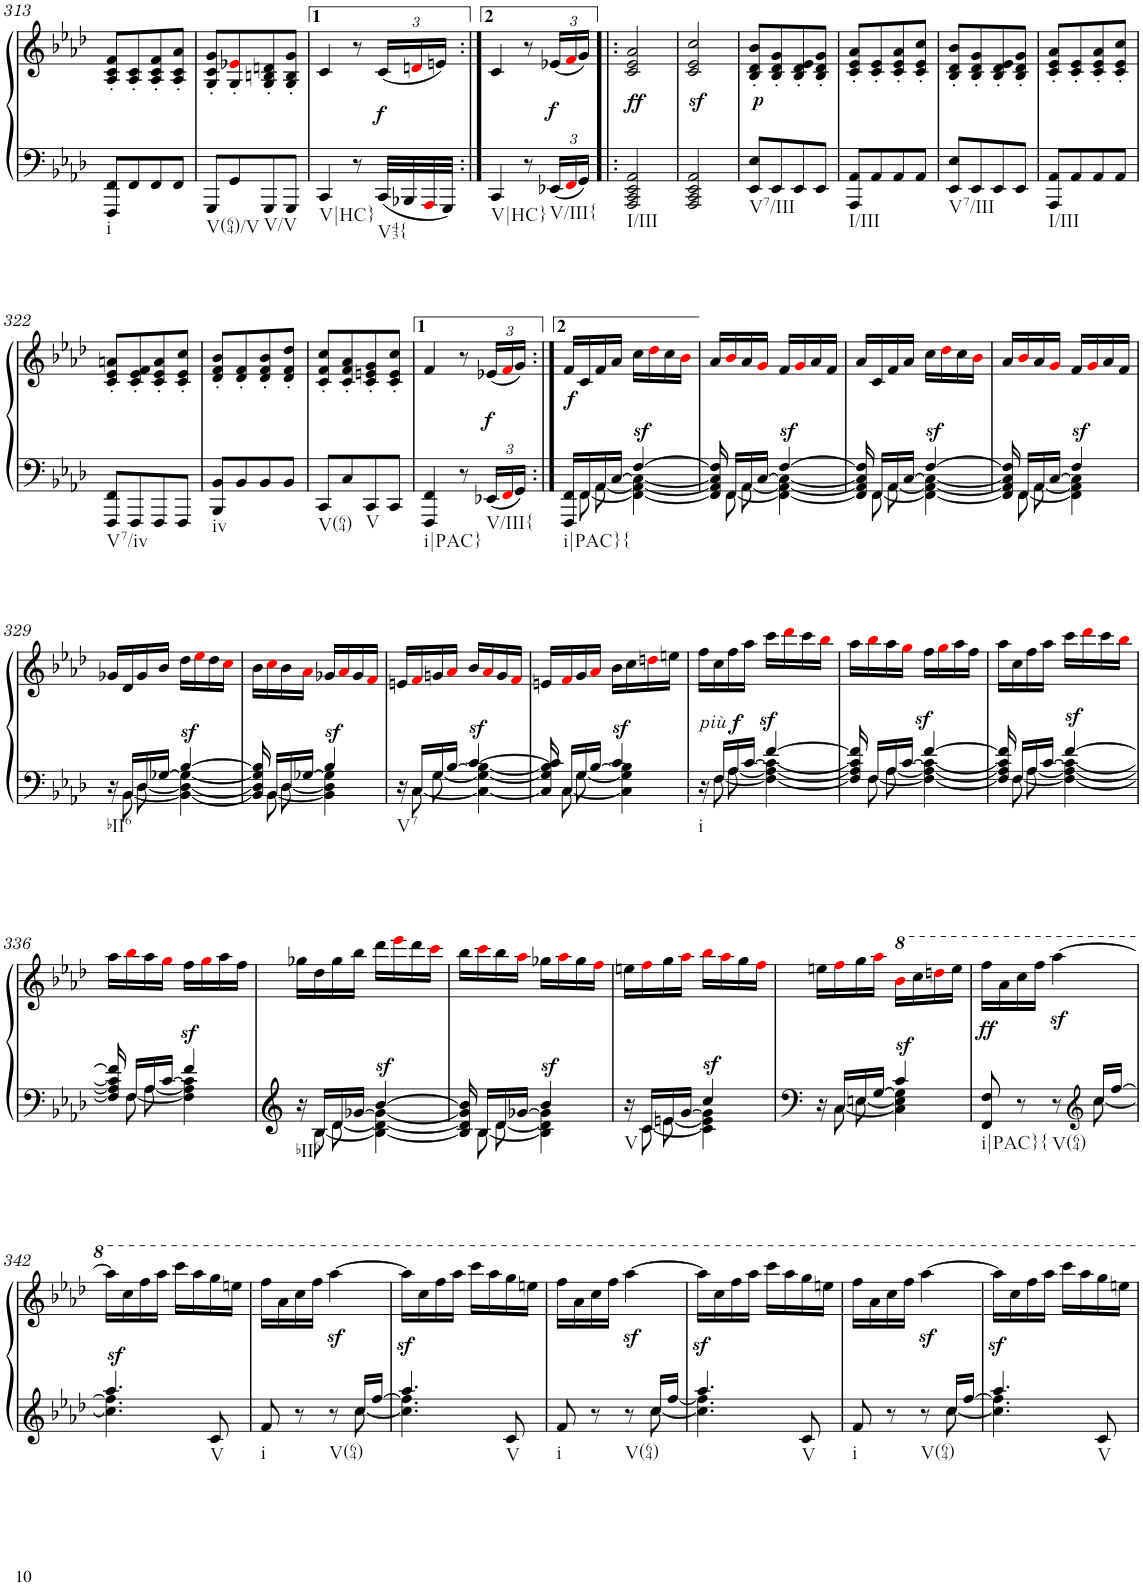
**kern	**kern	**dynam
*part1	*part1	*part1
*staff2	*staff1	*staff1/2
*I"Piano	*	*
*I'Pno.	*	*
!!LO:PB:g=z
*clefF4	*clefG2	*
*k[b-e-a-d-]	*k[b-e-a-d-]	*
*M2/4	*M2/4	*
=313	=313	=313
!LO:TX:b:t=i	!	!
8FFF/ 8FF/L	8A-/' 8c/' 8f/'L	.
8FF/	8A-/' 8c/'	.
8FF/	8A-/' 8c/' 8f/'	.
8FF/J	8A-/' 8c/' 8a-/'J	.
=314	=314	=314
!LO:TX:b:t=V(64)/V	!	!
8GGG/L	8G/' 8c/' 8g/'L	.
8GG/	8G/' 8e-Xi/'	.
!LO:TX:b:t=V/V	!	!
8GGG/	8G/' 8Bn/' 8dn/'	.
8GGG/J	8G/' 8B/' 8g/'J	.
=315	=315	=315
!LO:TX:b:t=V|HC}	!	!
4CC/	4c/	.
8r	8r	.
*	*Xbrackettup	*
!LO:TX:b:t=V43{	!	!
!	!	!LO:DY:b
32CC/LLL	(24c/LL	f
32BBB-X/	.	.
.	24dni/	.
32AAA-i/	.	.
.	24en/JJ)	.
32GGG/JJJ	.	.
=315X9:|!	=315X9:|!	=315X9:|!
!LO:TX:b:t=V|HC}	!	!
4CC/	4c/	.
8r	8r	.
*Xbrackettup	*	*
!LO:TX:b:t=V/III{	!	!
!	!	!LO:DY:b
24EE-X/LL	(24e-X/LL	f
24FFi/	24fi/	.
24GG/JJ	24g/JJ)	.
=316!|:	=316!|:	=316!|:
!LO:TX:b:t=I/III	!	!
!	!	!LO:DY:b
2AAA-/ 2CC/ 2EE-/ 2AA-/	2c/ 2e-/ 2a-/	ff
=317	=317	=317
2AAA-/ 2CC/ 2EE-/ 2AA-/	2c/z< 2e-/z< 2cc/z<	.
=318	=318	=318
!LO:TX:b:t=V7/III	!	!
!	!	!LO:DY:b
8EE-/ 8E-/L	8B-/' 8d-/' 8b-/'L	p
8EE-/	8B-/' 8d-/' 8g/'	.
8EE-/	8B-/' 8d-/' 8e-/'	.
8EE-/J	8B-/' 8d-/' 8g/'J	.
=319	=319	=319
!LO:TX:b:t=I/III	!	!
8AAA-/ 8AA-/L	8c/' 8e-/' 8a-/'L	.
8AA-/	8c/' 8e-/'	.
8AA-/	8c/' 8e-/' 8a-/'	.
8AA-/J	8c/' 8e-/' 8cc/'J	.
=320	=320	=320
!LO:TX:b:t=V7/III	!	!
8EE-/ 8E-/L	8B-/' 8d-/' 8b-/'L	.
8EE-/	8B-/' 8d-/' 8g/'	.
8EE-/	8B-/' 8d-/' 8e-/'	.
8EE-/J	8B-/' 8d-/' 8g/'J	.
=321	=321	=321
!LO:TX:b:t=I/III	!	!
8AAA-/ 8AA-/L	8c/' 8e-/' 8a-/'L	.
8AA-/	8c/' 8e-/'	.
8AA-/	8c/' 8e-/' 8a-/'	.
8AA-/J	8c/' 8e-/' 8cc/'J	.
!!LO:LB:g=z
=322	=322	=322
!LO:TX:b:t=V7/iv	!	!
8FFF/ 8FF/L	8c/' 8e-/' 8an/'L	.
8FFF/	8c/' 8e-/' 8f/'	.
8FFF/	8c/' 8e-/' 8a/'	.
8FFF/J	8c/' 8e-/' 8cc/'J	.
=323	=323	=323
!LO:TX:b:t=iv	!	!
8BBB-/ 8BB-/L	8d-/' 8f/' 8b-/'L	.
8BB-/	8d-/' 8f/'	.
8BB-/	8d-/' 8f/' 8b-/'	.
8BB-/J	8d-/' 8f/' 8dd-/'J	.
=324	=324	=324
!LO:TX:b:t=V(64)	!	!
8CC/L	8c/' 8f/' 8cc/'L	.
8C/	8c/' 8f/' 8a-/'	.
!LO:TX:b:t=V	!	!
8CC/	8c/' 8en/' 8g/'	.
8CC/J	8c/' 8e/' 8cc/'J	.
=325	=325	=325
!LO:TX:b:t=i|PAC}	!	!
4FFF/ 4FF/	4f/	.
8r	8r	.
!LO:TX:b:t=V/III{	!	!
!	!	!LO:DY:b
24EE-X/LL	(24e-X/LL	f
24FFi/	24fi/	.
24GG/JJ	24g/JJ)	.
=325X10:|!	=325X10:|!	=325X10:|!
*^	*	*
*	*^	*	*
!LO:TX:b:t=i|PAC}{	!	!	!	!
!	!	!	!	!LO:DY:b
16FFF/ 16FF/LL	8ryy	16ryy	16f/LL	f
16FF/	.	[8.FF\	16c/	.
16AA-/	[8AA-\	.	16f/	.
[16C/JJ	.	.	16a-/JJ	.
!	!	!	!	!LO:DY:a=2
[4F/	4FF\_ 4AA-\_ 4C\_	4ryy	16cc\LL	sf
.	.	.	16dd-i\	.
.	.	.	16cc\	.
.	.	.	16b-i\JJ	.
=326	=326	=326	=326	=326
16FF/] 16AA-/] 16C/] 16F/]	8ryy	16ryy	16a-/LL	.
16FF/LL	.	[8.FF\	16b-i/	.
16AA-/	[8AA-\	.	16a-/	.
[16C/JJ	.	.	16gi/JJ	.
!	!	!	!	!LO:DY:a=2
[4F/	4FF\_ 4AA-\_ 4C\_	4ryy	16f/LL	sf
.	.	.	16gi/	.
.	.	.	16a-/	.
.	.	.	16f/JJ	.
=327	=327	=327	=327	=327
16FF/] 16AA-/] 16C/] 16F/]	8ryy	16ryy	16a-/LL	.
16FF/LL	.	[8.FF\	16c/	.
16AA-/	[8AA-\	.	16f/	.
[16C/JJ	.	.	16a-/JJ	.
!	!	!	!	!LO:DY:a=2
[4F/	4FF\_ 4AA-\_ 4C\_	4ryy	16cc\LL	sf
.	.	.	16dd-i\	.
.	.	.	16cc\	.
.	.	.	16b-i\JJ	.
=328	=328	=328	=328	=328
16FF/] 16AA-/] 16C/] 16F/]	8ryy	16ryy	16a-/LL	.
16FF/LL	.	[8.FF\	16b-i/	.
16AA-/	[8AA-\	.	16a-/	.
[16C/JJ	.	.	16gi/JJ	.
!	!	!	!	!LO:DY:a=2
4F/	4FF\] 4AA-\] 4C\]	4ryy	16f/LL	sf
.	.	.	16gi/	.
.	.	.	16a-/	.
.	.	.	16f/JJ	.
!!LO:LB:g=z
=329	=329	=329	=329	=329
!LO:TX:b:t=bII6	!	!	!	!
16r	8ryy	16ryy	16g-X/LL	.
16BB-/LL	.	[8.BB-\	16d-/	.
16D-/	[8D-\	.	16g-/	.
[16G-X/JJ	.	.	16b-/JJ	.
!	!	!	!	!LO:DY:a=2
[4B-/	4BB-\_ 4D-\_ 4G-\_	4ryy	16dd-\LL	sf
.	.	.	16ee-i\	.
.	.	.	16dd-\	.
.	.	.	16cci\JJ	.
=330	=330	=330	=330	=330
16BB-/] 16D-/] 16G-/] 16B-/]	8ryy	16ryy	16b-\LL	.
16BB-/LL	.	[8.BB-\	16cci\	.
16D-/	[8D-\	.	16b-\	.
[16G-X/JJ	.	.	16a-i\JJ	.
!	!	!	!	!LO:DY:a=2
4B-/	4BB-\] 4D-\] 4G-\]	4ryy	16g-X/LL	sf
.	.	.	16a-i/	.
.	.	.	16g-/	.
.	.	.	16fi/JJ	.
=331	=331	=331	=331	=331
!LO:TX:b:t=V7	!	!	!	!
16r	8ryy	16ryy	16en/LL	.
16C/LL	.	[8.C\	16fi/	.
16G/	[8G\	.	16gn/	.
[16B-/JJ	.	.	16a-i/JJ	.
!	!	!	!	!LO:DY:a=2
[4c/	4C\_ 4G\_ 4B-\_	4ryy	16b-/LL	sf
.	.	.	16a-i/	.
.	.	.	16g/	.
.	.	.	16fi/JJ	.
=332	=332	=332	=332	=332
16C/] 16G/] 16B-/] 16c/]	8ryy	16ryy	16en/LL	.
16C/LL	.	[8.C\	16fi/	.
16G/	[8G\	.	16g/	.
[16B-/JJ	.	.	16a-i/JJ	.
!	!	!	!	!LO:DY:a=2
4c/	4C\] 4G\] 4B-\]	4ryy	16b-\LL	sf
.	.	.	16cc\	.
.	.	.	16ddni\	.
.	.	.	16een\JJ	.
=333	=333	=333	=333	=333
!LO:TX:a:i:t=più	!	!	!	!
!LO:TX:b:t=i	!	!	!	!
16r	8ryy	16ryy	16ff\LL	.
16F/LL	.	[8.F\	16cc\	.
16A-/	[8A-\	.	16ff\	.
[16c/JJ	.	.	16aa-\JJ	.
[4f/	4F\_ 4A-\_ 4c\_	4ryy	16ccc\LL	.
.	.	.	16ddd-z<i\	.
.	.	.	16ccc\	.
.	.	.	16bb-i\JJ	.
=334	=334	=334	=334	=334
16F/] 16A-/] 16c/] 16f/]	8ryy	16ryy	16aa-\LL	.
16F/LL	.	[8.F\	16bb-i\	.
16A-/	[8A-\	.	16aa-\	.
[16c/JJ	.	.	16ggi\JJ	.
[4f/	4F\_ 4A-\_ 4c\_	4ryy	16ff\LL	.
.	.	.	16ggz<i\	.
.	.	.	16aa-\	.
.	.	.	16ff\JJ	.
=335	=335	=335	=335	=335
16F/] 16A-/] 16c/] 16f/]	8ryy	16ryy	16aa-\LL	.
16F/LL	.	[8.F\	16cc\	.
16A-/	[8A-\	.	16ff\	.
[16c/JJ	.	.	16aa-\JJ	.
[4f/	4F\_ 4A-\_ 4c\_	4ryy	16cccz<\LL	.
.	.	.	16ddd-i\	.
.	.	.	16ccc\	.
.	.	.	16bb-i\JJ	.
!!LO:LB:g=z
=336	=336	=336	=336	=336
16F/] 16A-/] 16c/] 16f/]	8ryy	16ryy	16aa-\LL	.
16F/LL	.	[8.F\	16bb-i\	.
16A-/	[8A-\	.	16aa-\	.
[16c/JJ	.	.	16ggi\JJ	.
4f/	4F\] 4A-\] 4c\]	4ryy	16ff\LL	.
.	.	.	16ggz<i\	.
.	.	.	16aa-\	.
.	.	.	16ff\JJ	.
=337	=337	=337	=337	=337
!LO:TX:b:t=bII6	!	!	!	!
16r	8ryy	16ryy	16gg-X\LL	.
16B-/LL	.	[8.B-\	16dd-\	.
16d-/	[8d-\	.	16gg-\	.
[16g-X/JJ	.	.	16bb-\JJ	.
!	!	!	!	!LO:DY:a=2
[4b-/	4B-\_ 4d-\_ 4g-\_	4ryy	16ddd-\LL	sf
.	.	.	16eee-i\	.
.	.	.	16ddd-\	.
.	.	.	16ccci\JJ	.
=338	=338	=338	=338	=338
16B-/] 16d-/] 16g-/] 16b-/]	8ryy	16ryy	16bb-\LL	.
16B-/LL	.	[8.B-\	16ccci\	.
16d-/	[8d-\	.	16bb-\	.
[16g-X/JJ	.	.	16aa-i\JJ	.
!	!	!	!	!LO:DY:a=2
4b-/	4B-\] 4d-\] 4g-\]	4ryy	16gg-X\LL	sf
.	.	.	16aa-i\	.
.	.	.	16gg-\	.
.	.	.	16ffi\JJ	.
=339	=339	=339	=339	=339
!LO:TX:b:t=V	!	!	!	!
16r	8ryy	16ryy	16een\LL	.
16c/LL	.	[8.c\	16ffi\	.
16en/	[8e\	.	16gg\	.
[16g/JJ	.	.	16aa-i\JJ	.
!	!	!	!	!LO:DY:a=2
4cc/	4c\] 4e\] 4g\]	4ryy	16bb-i\LL	sf
.	.	.	16aa-i\	.
.	.	.	16gg\	.
.	.	.	16ffi\JJ	.
=340	=340	=340	=340	=340
16r	8ryy	16ryy	16een\LL	.
16C/LL	.	[8.C\	16ffi\	.
16En/	[8E\	.	16gg\	.
[16G/JJ	.	.	16aa-i\JJ	.
!	!	!	!	!LO:DY:a=2
4c/	4C\] 4E\] 4G\]	4ryy	16bb-i\LL	sf
.	.	.	16ccc\	.
.	.	.	16dddni\	.
.	.	.	16eee\JJ	.
*	*v	*v	*	*
=341	=341	=341	=341
!LO:TX:b:t=i|PAC}{	!	!	!
!	!	!	!LO:DY:b
8FF/ 8F/	4ryy	16fff\LL	ff
.	.	16aa-\	.
8r	.	16ccc\	.
.	.	16fff\JJ	.
!LO:TX:b:t=V(64)	!	!	!
8r	8ryy	[4aaa-z<\	.
*clefG2	*	*	*
16cc/LL	[8cc\	.	.
[16ff/JJ	.	.	.
!!LO:LB:g=z
=342	=342	=342	=342
!	!	!	!LO:DY:a=2
4.aa-/	4.cc\] 4.ff\]	16aaa-\LL]	sf
.	.	16ccc\	.
.	.	16fff\	.
.	.	16aaa-\JJ	.
.	.	16cccc\LL	.
.	.	16aaa-\	.
!LO:TX:b:t=V	!	!	!
8c/	8ryy	16ggg\	.
.	.	16eeen\JJ	.
=343	=343	=343	=343
!LO:TX:b:t=i	!	!	!
8f/	4ryy	16fff\LL	.
.	.	16aa-\	.
8r	.	16ccc\	.
.	.	16fff\JJ	.
!LO:TX:b:t=V(64)	!	!	!
8r	8ryy	[4aaa-z<\	.
16cc/LL	[8cc\	.	.
[16ff/JJ	.	.	.
=344	=344	=344	=344
4.aa-/	4.cc\] 4.ff\]	16aaa-z<\LL]	.
.	.	16ccc\	.
.	.	16fff\	.
.	.	16aaa-\JJ	.
.	.	16cccc\LL	.
.	.	16aaa-\	.
!LO:TX:b:t=V	!	!	!
8c/	8ryy	16ggg\	.
.	.	16eeen\JJ	.
=345	=345	=345	=345
!LO:TX:b:t=i	!	!	!
8f/	4ryy	16fff\LL	.
.	.	16aa-\	.
8r	.	16ccc\	.
.	.	16fff\JJ	.
!LO:TX:b:t=V(64)	!	!	!
8r	8ryy	[4aaa-z<\	.
16cc/LL	[8cc\	.	.
[<16ff/JJ	.	.	.
=346	=346	=346	=346
4.aa-/	4.cc\] 4.ff\]	16aaa-z<\LL]	.
.	.	16ccc\	.
.	.	16fff\	.
.	.	16aaa-\JJ	.
.	.	16cccc\LL	.
.	.	16aaa-\	.
!LO:TX:b:t=V	!	!	!
8c/	8ryy	16ggg\	.
.	.	16eeen\JJ	.
=347	=347	=347	=347
!LO:TX:b:t=i	!	!	!
8f/	4ryy	16fff\LL	.
.	.	16aa-\	.
8r	.	16ccc\	.
.	.	16fff\JJ	.
!LO:TX:b:t=V(64)	!	!	!
8r	8ryy	[4aaa-z<\	.
16cc/LL	[8cc\	.	.
[16ff/JJ	.	.	.
=348	=348	=348	=348
4.aa-/	4.cc\] 4.ff\]	16aaa-z<\LL]	.
.	.	16ccc\	.
.	.	16fff\	.
.	.	16aaa-\JJ	.
.	.	16cccc\LL	.
.	.	16aaa-\	.
!LO:TX:b:t=V	!	!	!
8c/	8ryy	16ggg\	.
.	.	16eeen\JJ	.
*v	*v	*	*
=	=	=
*-	*-	*-
